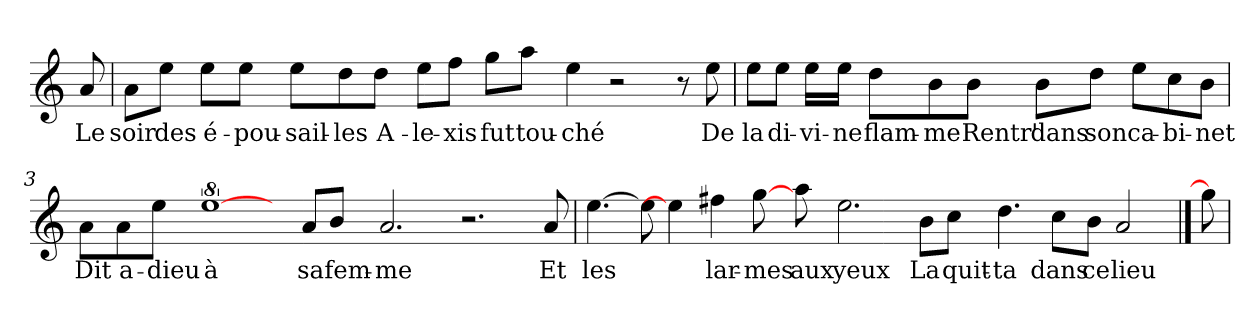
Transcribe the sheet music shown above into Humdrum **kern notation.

**kern	**text
*part1	*part1
*staff1	*staff1
*clefG2	*
*k[]	*
*C:	*
=	=
!	!LO:LY:b
8a/	Le
=1	=1
!	!LO:LY:b
8a\L	soir
!	!LO:LY:b
8ee\J	des
!	!LO:LY:b
8ee\L	é-
!	!LO:LY:b
8ee\J	-pou-
!	!LO:LY:b
8ee\L	-sail-
!	!LO:LY:b
8dd\	-les
!	!LO:LY:b
8dd\J	A-
!	!LO:LY:b
8ee\L	-le-
!	!LO:LY:b
8ff\J	-xis
!	!LO:LY:b
8gg\L	fut
!	!LO:LY:b
8aa\J	tou-
!	!LO:LY:b
4ee\	-ché
2r	.
8r	.
!	!LO:LY:b
8ee\	De
=2	=2
!	!LO:LY:b
8ee\L	la
!	!LO:LY:b
8ee\J	di-
!	!LO:LY:b
16ee\LL	-vi-
!	!LO:LY:b
16ee\JJ	-ne
!	!LO:LY:b
8dd\L	flam-
!	!LO:LY:b
8b\	-me
!	!LO:LY:b
8b\J	Rentr'
!	!LO:LY:b
8b\L	dans
!	!LO:LY:b
8dd\J	son
!	!LO:LY:b
8ee\L	ca-
!	!LO:LY:b
8cc\	-bi-
!	!LO:LY:b
8b\J	-net
!!LO:LB:g=z
=3	=3
!	!LO:LY:b
8a\L	Dit
!	!LO:LY:b
8a\	a-
!	!LO:LY:b
8ee\J	-dieu
!	!LO:LY:b
[8%5ee\	à
8ryy	.
!	!LO:LY:b
8a/L	sa
!	!LO:LY:b
8b/J	fem-
!	!LO:LY:b
2.a/	-me
2.r	.
!	!LO:LY:b
8a/	Et
=4	=4
!	!LO:LY:b
[4.ee\	les
8ee\]	.
4ee\]	.
!	!LO:LY:b
4ff#X\	lar-
!	!LO:LY:b
[8gg\	-mes
!	!LO:LY:b
8aa\	aux
!	!LO:LY:b
2.ee\	yeux
!	!LO:LY:b
8b\L	La
!	!LO:LY:b
8cc\J	quit-
!	!LO:LY:b
4.dd\	-ta
!	!LO:LY:b
8cc\L	dans
!	!LO:LY:b
8b\J	ce
!	!LO:LY:b
2a/	lieu
==5	==5
8gg\]	.
=	=
*-	*-
